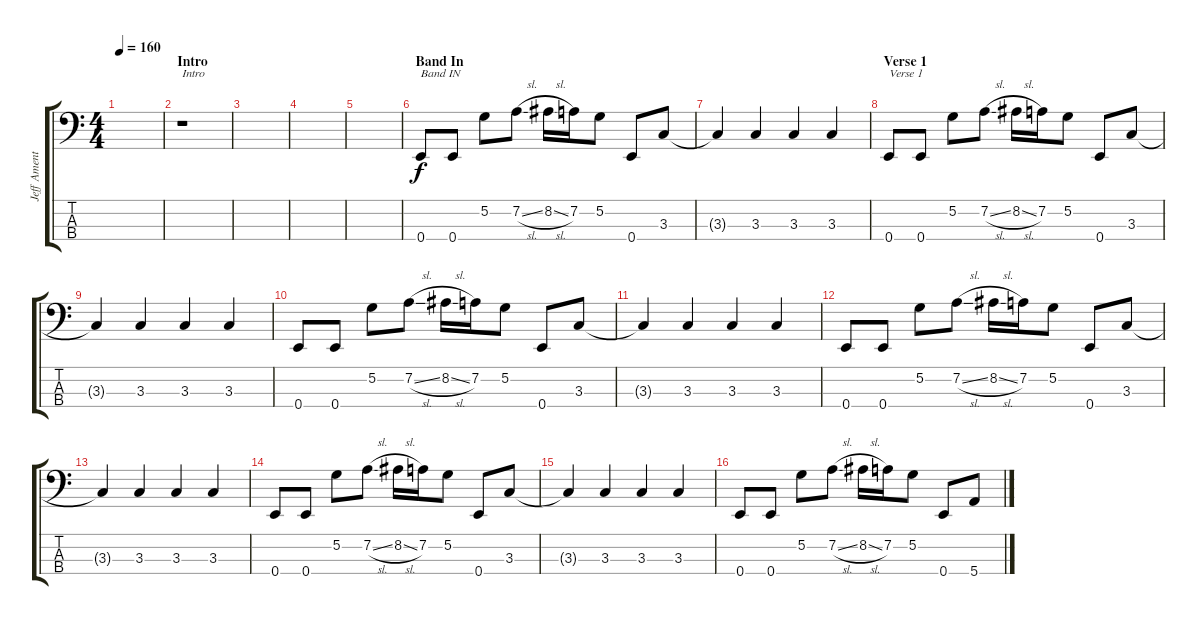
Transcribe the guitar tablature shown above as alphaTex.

\track ("Jeff Ament" "Jeff Ament") {instrument electricbassfinger}
\staff {score tabs}
\tuning (G2 D2 A1 E1) {hide}
\ts (4 4)
\tempo 160
\clef f4
\ks c
|
\section ("" "Intro")
r.1{txt "Intro"} |
|
|
|
\section ("" "Band In")
0.4.8{txt "Band IN"} 0.4.8 5.2.8 7.2{sl}.8 8.2{sl}.16 7.2.16 5.2.8 0.4.8 3.3.8 |
3.3{t}.4 3.3.4 3.3.4 3.3.4 |
\section ("" "Verse 1")
0.4.8{txt "Verse 1"} 0.4.8 5.2.8 7.2{sl}.8 8.2{sl}.16 7.2.16 5.2.8 0.4.8 3.3.8 |
3.3{t}.4 3.3.4 3.3.4 3.3.4 |
0.4.8 0.4.8 5.2.8 7.2{sl}.8 8.2{sl}.16 7.2.16 5.2.8 0.4.8 3.3.8 |
3.3{t}.4 3.3.4 3.3.4 3.3.4 |
0.4.8 0.4.8 5.2.8 7.2{sl}.8 8.2{sl}.16 7.2.16 5.2.8 0.4.8 3.3.8 |
3.3{t}.4 3.3.4 3.3.4 3.3.4 |
0.4.8 0.4.8 5.2.8 7.2{sl}.8 8.2{sl}.16 7.2.16 5.2.8 0.4.8 3.3.8 |
3.3{t}.4 3.3.4 3.3.4 3.3.4 |
0.4.8 0.4.8 5.2.8 7.2{sl}.8 8.2{sl}.16 7.2.16 5.2.8 0.4.8 5.4.8
